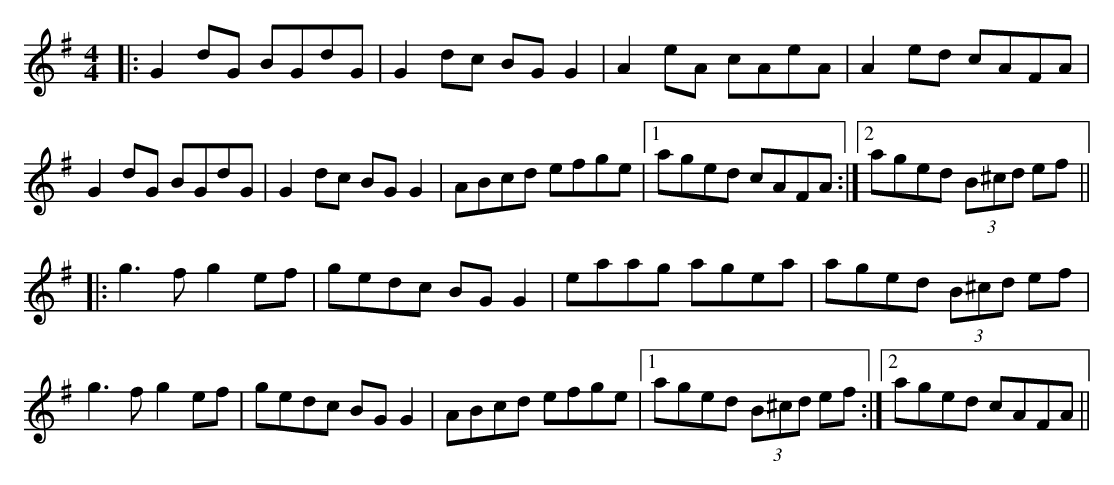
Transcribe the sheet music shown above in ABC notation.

X:1
M:4/4
K:G
|:G2dG BGdG|G2dc BGG2|A2eA cAeA|A2ed cAFA|
G2dG BGdG|G2dc BGG2|ABcd efge|1 aged cAFA:|2 aged (3B^cd ef||
|:g3f g2ef|gedc BGG2|eaag agea|aged (3B^cd ef|
g3f g2ef|gedc BGG2|ABcd efge|1 aged (3B^cd ef:|2 aged cAFA||
